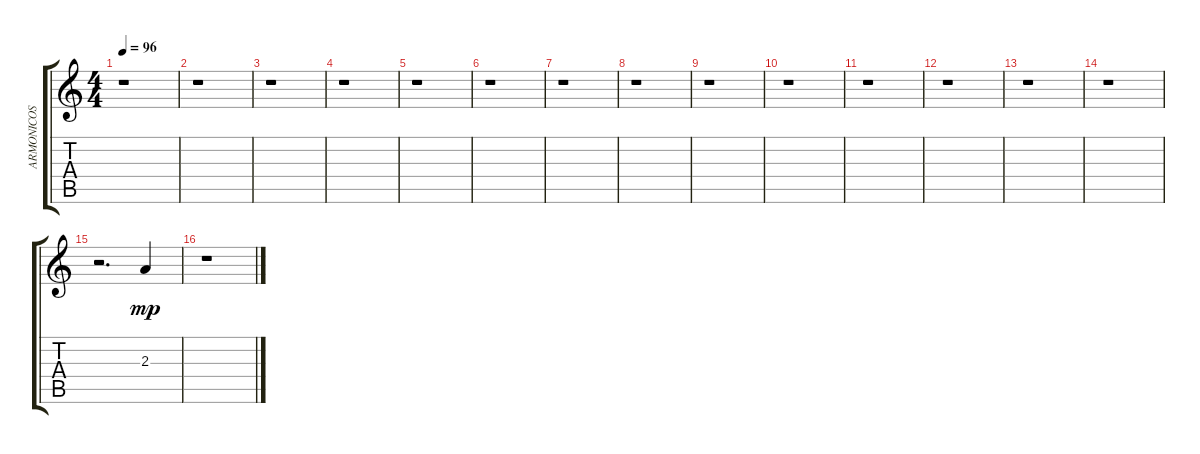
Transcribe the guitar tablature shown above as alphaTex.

\track ("ARMONICOS" "ARMONICOS") {instrument guitarharmonics}
\staff {score tabs}
\tuning (E4 B3 G3 D3 A2 E2) {hide}
\ts (4 4)
\tempo 96
\clef g2
\ks c
r.1{dy mp} |
r.1 |
r.1 |
r.1 |
r.1 |
r.1 |
r.1 |
r.1 |
r.1 |
r.1 |
r.1 |
r.1 |
r.1 |
r.1 |
r.2{d} 2.3.4 |
r.1
